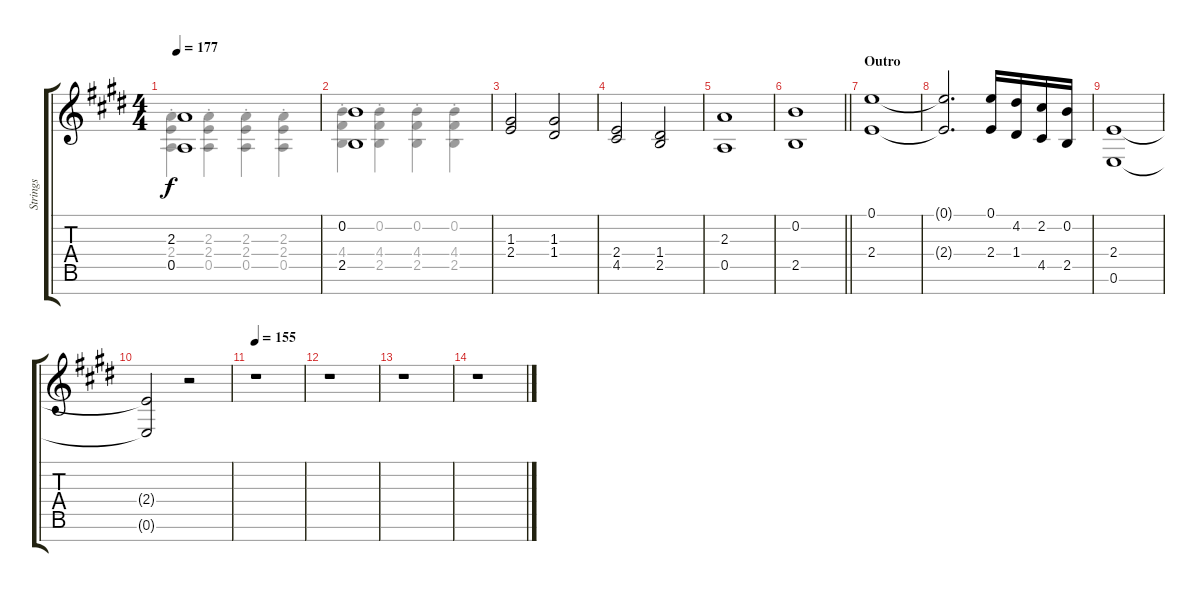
\track ("Strings" "Strings") {instrument stringensemble1}
\staff {score tabs}
\tuning (E5 B4 G4 D4 A3 E3 B2) {hide}
\voice
\ts (4 4)
\tempo 177
\clef g2
\ks e
(2.3 0.5).1{dy f} |
(0.2 2.5).1 |
(1.3 2.4).2 (1.3 1.4).2 |
(2.4 4.5).2 (1.4 2.5).2 |
(2.3 0.5).1 |
\barLineRight lightlight
(0.2 2.5).1 |
\section ("" "Outro")
(0.1 2.4).1 |
(0.1{t} 2.4{t}).2{d} (0.1 2.4).16 (4.2 1.4).16 (2.2 4.5).16 (0.2 2.5).16 |
(2.4 0.6).1 |
(2.4{t} 0.6{t}).2 r.2 |
\tempo 155
r.1 |
r.1 |
r.1 |
r.1
\voice
\clef g2
\ottava regular
\simile none
\ks e
(2.3{st} 2.4{st} 0.5{st}).4{dy f} (2.3{st} 2.4{st} 0.5{st}).4 (2.3{st} 2.4{st} 0.5{st}).4 (2.3{st} 2.4{st} 0.5{st}).4 |
(0.2{st} 4.4{st} 2.5{st}).4 (0.2{st} 4.4{st} 2.5{st}).4 (0.2{st} 4.4{st} 2.5{st}).4 (0.2{st} 4.4{st} 2.5{st}).4 |
|
|
|
\barLineRight lightlight
|
|
|
|
|
|
|
|
